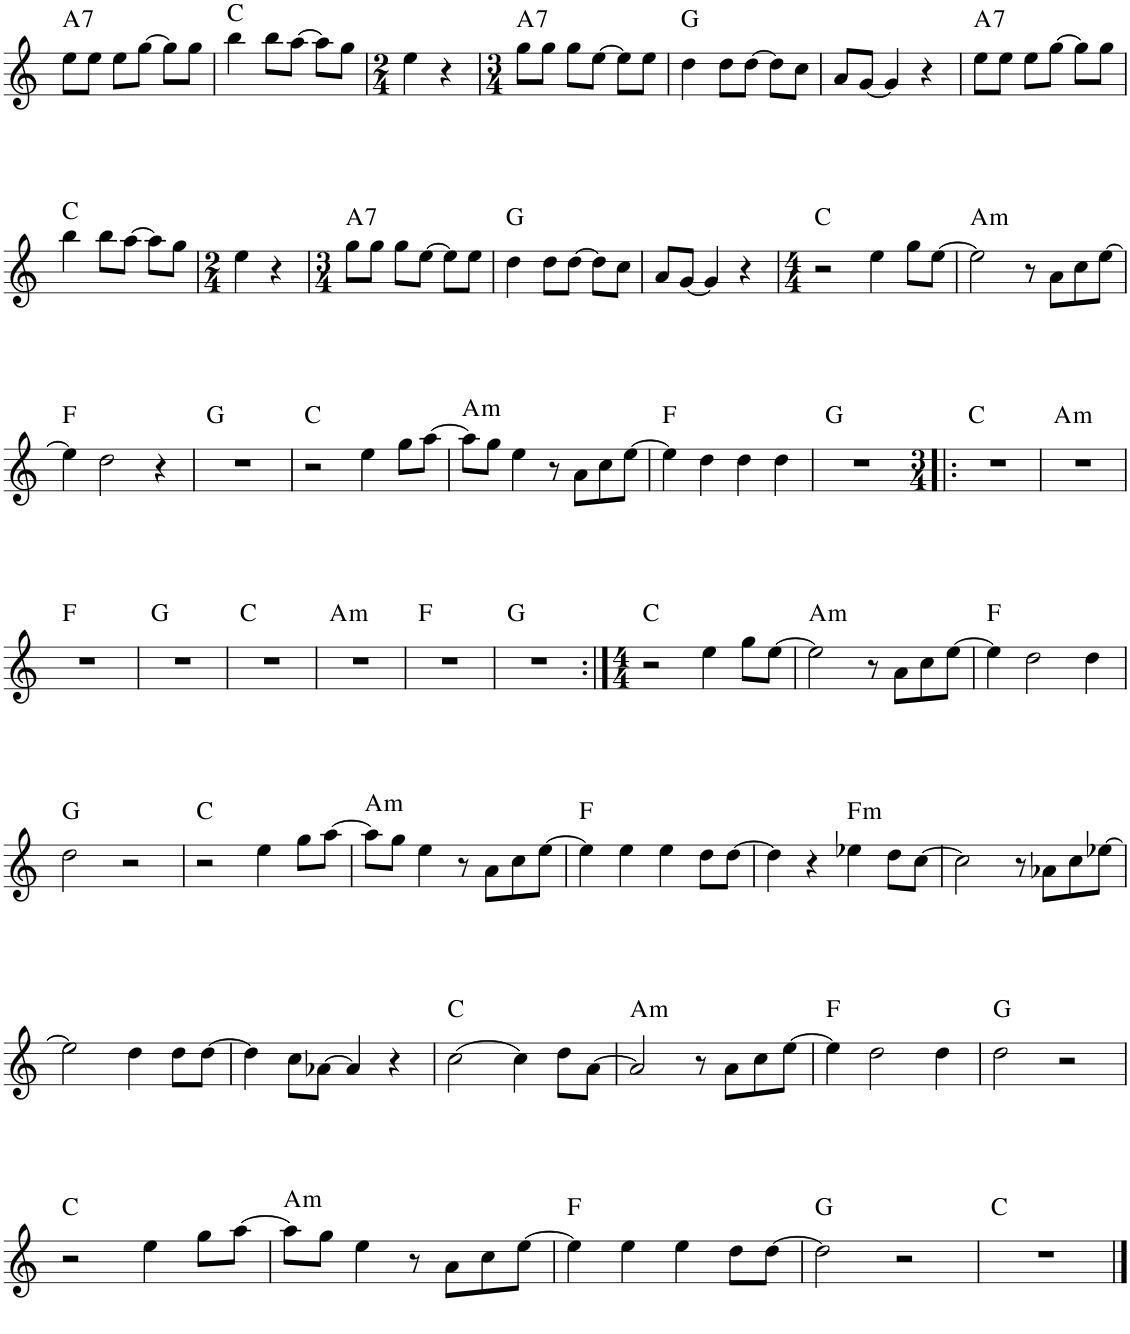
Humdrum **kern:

**kern	**harte
*part1	*part1
*staff1	*
*I"Piano	*
*I'Pno.	*
!!LO:PB:g=z
*clefG2	*
*k[]	*
*M3/4	*
=55	=55
!	!LO:H:kt=7
8ee\L	A:7
8ee\J	.
8ee\L	.
[8gg\J	.
8gg\L]	.
8gg\J	.
=56	=56
4bb\	C:maj
8bb\L	.
[8aa\J	.
8aa\L]	.
8gg\J	.
=57	=57
*M2/4	*
4ee\	.
4r	.
=58	=58
*M3/4	*
!	!LO:H:kt=7
8gg\L	A:7
8gg\J	.
8gg\L	.
[8ee\J	.
8ee\L]	.
8ee\J	.
=59	=59
4dd\	G:maj
8dd\L	.
[8dd\J	.
8dd\L]	.
8cc\J	.
=60	=60
8a/L	.
[8g/J	.
4g/]	.
4r	.
=61	=61
!	!LO:H:kt=7
8ee\L	A:7
8ee\J	.
8ee\L	.
[8gg\J	.
8gg\L]	.
8gg\J	.
!!LO:LB:g=z
=62	=62
4bb\	C:maj
8bb\L	.
[8aa\J	.
8aa\L]	.
8gg\J	.
=63	=63
*M2/4	*
4ee\	.
4r	.
=64	=64
*M3/4	*
!	!LO:H:kt=7
8gg\L	A:7
8gg\J	.
8gg\L	.
[8ee\J	.
8ee\L]	.
8ee\J	.
=65	=65
4dd\	G:maj
8dd\L	.
[8dd\J	.
8dd\L]	.
8cc\J	.
=66	=66
8a/L	.
[8g/J	.
4g/]	.
4r	.
=67	=67
*M4/4	*
2r	C:maj
4ee\	.
8gg\L	.
[8ee\J	.
=68	=68
!	!LO:H:kt=m
2ee\]	A:min
8r	.
8a\L	.
8cc\	.
[8ee\J	.
!!LO:LB:g=z
=69	=69
4ee\]	F:maj
2dd\	.
4r	.
=70	=70
1r	G:maj
=71	=71
2r	C:maj
4ee\	.
8gg\L	.
[8aa\J	.
=72	=72
!	!LO:H:kt=m
8aa\L]	A:min
8gg\J	.
4ee\	.
8r	.
8a\L	.
8cc\	.
[8ee\J	.
=73	=73
4ee\]	F:maj
4dd\	.
4dd\	.
4dd\	.
=74	=74
1r	G:maj
=75!|:	=75!|:
*M3/4	*
2.r	C:maj
=76	=76
!	!LO:H:kt=m
2.r	A:min
!!LO:LB:g=z
=77	=77
2.r	F:maj
=78	=78
2.r	G:maj
=79	=79
2.r	C:maj
=80	=80
!	!LO:H:kt=m
2.r	A:min
=81	=81
2.r	F:maj
=82	=82
2.r	G:maj
=83:|!	=83:|!
*M4/4	*
2r	C:maj
4ee\	.
8gg\L	.
[8ee\J	.
=84	=84
!	!LO:H:kt=m
2ee\]	A:min
8r	.
8a\L	.
8cc\	.
[8ee\J	.
=85	=85
4ee\]	F:maj
2dd\	.
4dd\	.
!!LO:LB:g=z
=86	=86
2dd\	G:maj
2r	.
=87	=87
2r	C:maj
4ee\	.
8gg\L	.
[8aa\J	.
=88	=88
!	!LO:H:kt=m
8aa\L]	A:min
8gg\J	.
4ee\	.
8r	.
8a\L	.
8cc\	.
[8ee\J	.
=89	=89
4ee\]	F:maj
4ee\	.
4ee\	.
8dd\L	.
[8dd\J	.
=90	=90
4dd\]	.
4r	.
!	!LO:H:kt=m
4ee-X\	F:min
8dd\L	.
[8cc\J	.
=91	=91
2cc\]	.
8r	.
8a-X\L	.
8cc\	.
[8ee-X\J	.
!!LO:LB:g=z
=92	=92
2ee-\]	.
4dd\	.
8dd\L	.
[8dd\J	.
=93	=93
4dd\]	.
8cc\L	.
[8a-X\J	.
4a-/]	.
4r	.
=94	=94
[2cc\	C:maj
4cc\]	.
8dd\L	.
[8a\J	.
=95	=95
!	!LO:H:kt=m
2a/]	A:min
8r	.
8a\L	.
8cc\	.
[8ee\J	.
=96	=96
4ee\]	F:maj
2dd\	.
4dd\	.
=97	=97
2dd\	G:maj
2r	.
!!LO:LB:g=z
=98	=98
2r	C:maj
4ee\	.
8gg\L	.
[8aa\J	.
=99	=99
!	!LO:H:kt=m
8aa\L]	A:min
8gg\J	.
4ee\	.
8r	.
8a\L	.
8cc\	.
[8ee\J	.
=100	=100
4ee\]	F:maj
4ee\	.
4ee\	.
8dd\L	.
[8dd\J	.
=101	=101
2dd\]	G:maj
2r	.
=102	=102
1r	C:maj
==	==
*-	*-
